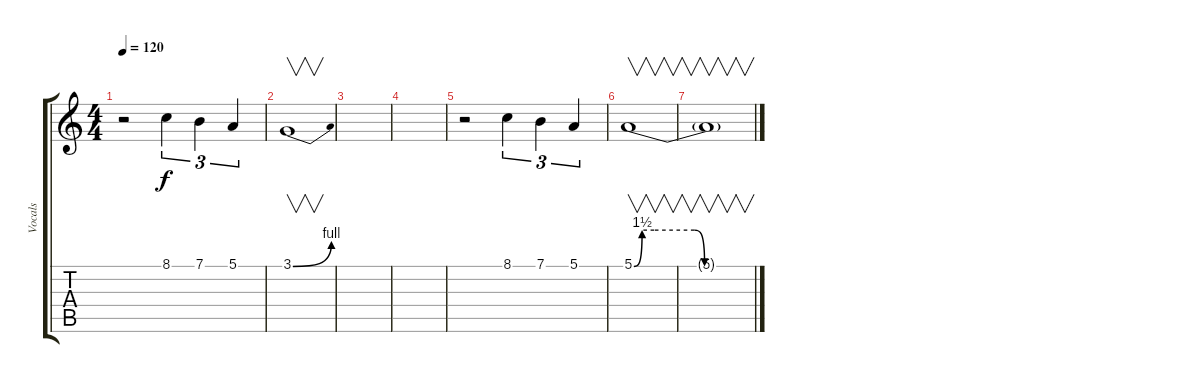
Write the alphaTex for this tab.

\track ("Vocals" "Vocals") {instrument violin}
\staff {score tabs}
\tuning (E4 B3 G3 D3 A2 E2) {hide}
\ts (4 4)
\tempo 120
\clef g2
\ks c
r.2{dy f} 8.1.4{tu (3 2)} 7.1.4{tu (3 2)} 5.1.4{tu (3 2)} |
3.1{be (bend 0 0 60 4)}.1{v} |
|
|
r.2 8.1.4{tu (3 2)} 7.1.4{tu (3 2)} 5.1.4{tu (3 2)} |
5.1{be (custom 0 0 4 6 10 6 30 6 35 0 60 0)}.1{v} |
5.1{t}.1{v}
